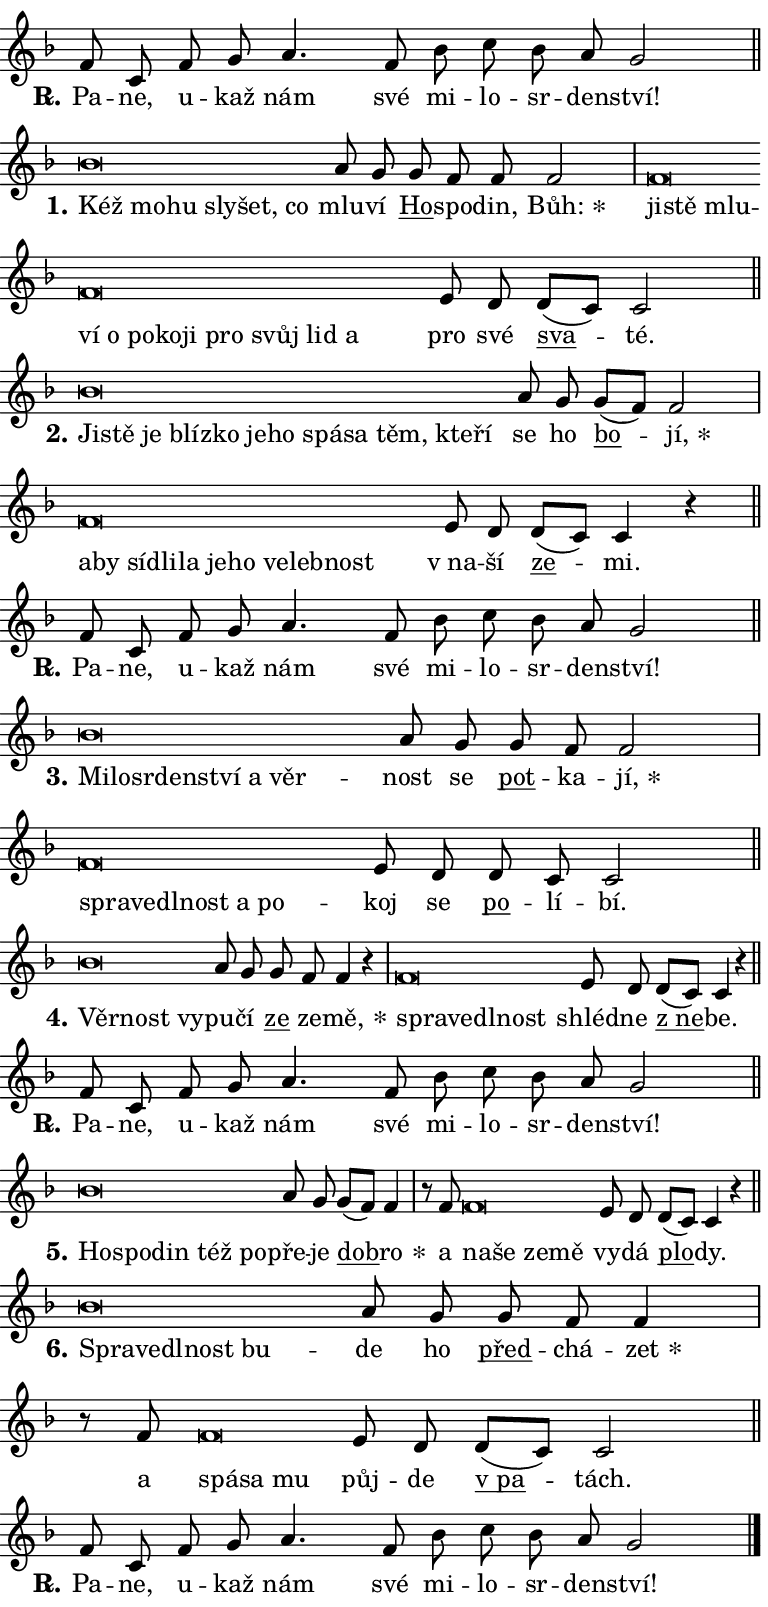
\version "2.24.0"
\header { tagline = "" }
\paper {
  indent = 0\cm
  top-margin = 0\cm
  right-margin = 0.13\cm % to fit lyric hyphens
  bottom-margin = 0\cm
  left-margin = 0\cm
  paper-width = 13\cm
  page-breaking = #ly:one-page-breaking
  system-system-spacing.basic-distance = #11
  score-system-spacing.basic-distance = #11
  ragged-last = ##f
}


%% Author: Thomas Morley
%% https://lists.gnu.org/archive/html/lilypond-user/2020-05/msg00002.html
#(define (line-position grob)
"Returns position of @var[grob} in current system:
   @code{'start}, if at first time-step
   @code{'end}, if at last time-step
   @code{'middle} otherwise
"
  (let* ((col (ly:item-get-column grob))
         (ln (ly:grob-object col 'left-neighbor))
         (rn (ly:grob-object col 'right-neighbor))
         (col-to-check-left (if (ly:grob? ln) ln col))
         (col-to-check-right (if (ly:grob? rn) rn col))
         (break-dir-left
           (and
             (ly:grob-property col-to-check-left 'non-musical #f)
             (ly:item-break-dir col-to-check-left)))
         (break-dir-right
           (and
             (ly:grob-property col-to-check-right 'non-musical #f)
             (ly:item-break-dir col-to-check-right))))
        (cond ((eqv? 1 break-dir-left) 'start)
              ((eqv? -1 break-dir-right) 'end)
              (else 'middle))))

#(define (tranparent-at-line-position vctor)
  (lambda (grob)
  "Relying on @code{line-position} select the relevant enry from @var{vctor}.
Used to determine transparency,"
    (case (line-position grob)
      ((end) (not (vector-ref vctor 0)))
      ((middle) (not (vector-ref vctor 1)))
      ((start) (not (vector-ref vctor 2))))))

noteHeadBreakVisibility =
#(define-music-function (break-visibility)(vector?)
"Makes @code{NoteHead}s transparent relying on @var{break-visibility}"
#{
  \override NoteHead.transparent =
    #(tranparent-at-line-position break-visibility)
#})

#(define delete-ledgers-for-transparent-note-heads
  (lambda (grob)
    "Reads whether a @code{NoteHead} is transparent.
If so this @code{NoteHead} is removed from @code{'note-heads} from
@var{grob}, which is supposed to be @code{LedgerLineSpanner}.
As a result ledgers are not printed for this @code{NoteHead}"
    (let* ((nhds-array (ly:grob-object grob 'note-heads))
           (nhds-list
             (if (ly:grob-array? nhds-array)
                 (ly:grob-array->list nhds-array)
                 '()))
           ;; Relies on the transparent-property being done before
           ;; Staff.LedgerLineSpanner.after-line-breaking is executed.
           ;; This is fragile ...
           (to-keep
             (remove
               (lambda (nhd)
                 (ly:grob-property nhd 'transparent #f))
               nhds-list)))
      ;; TODO find a better method to iterate over grob-arrays, similiar
      ;; to filter/remove etc for lists
      ;; For now rebuilt from scratch
      (set! (ly:grob-object grob 'note-heads)  '())
      (for-each
        (lambda (nhd)
          (ly:pointer-group-interface::add-grob grob 'note-heads nhd))
        to-keep))))

squashNotes = {
  \override NoteHead.X-extent = #'(-0.2 . 0.2)
  \override NoteHead.Y-extent = #'(-0.75 . 0)
  \override NoteHead.stencil =
    #(lambda (grob)
       (let ((pos (ly:grob-property grob 'staff-position)))
         (begin
           (if (< pos -7) (display "ERROR: Lower brevis then expected\n") (display ""))
           (if (<= pos -6) ly:text-interface::print ly:note-head::print))))
}
unSquashNotes = {
  \revert NoteHead.X-extent
  \revert NoteHead.Y-extent
  \revert NoteHead.stencil
}

hideNotes = \noteHeadBreakVisibility #begin-of-line-visible
unHideNotes = \noteHeadBreakVisibility #all-visible

% work-around for resetting accidentals
% https://lilypond.org/doc/v2.23/Documentation/notation/displaying-rhythms#unmetered-music
cadenzaMeasure = {
  \cadenzaOff
  \partial 1024 s1024
  \cadenzaOn
}

#(define-markup-command (accent layout props text) (markup?)
  "Underline accented syllable"
  (interpret-markup layout props
    #{\markup \override #'(offset . 4.3) \underline { #text }#}))

responsum = \markup \concat {
  "R" \hspace #-1.05 \path #0.1 #'((moveto 0 0.07) (lineto 0.9 0.8)) \hspace #0.05 "."
}

spaceSize = #0.6828661417322834 % exact space size for TeX Gyre Schola

\layout {
  \context {
    \Staff
    \remove "Time_signature_engraver"
    \override LedgerLineSpanner.after-line-breaking = #delete-ledgers-for-transparent-note-heads
  }
  \context {
    \Lyrics {
      \override LyricSpace.minimum-distance = \spaceSize
      \override LyricText.font-name = #"TeX Gyre Schola"
      \override LyricText.font-size = 1
      \override StanzaNumber.font-name = #"TeX Gyre Schola Bold"
      \override StanzaNumber.font-size = 1
    }
  }
  \context {
    \Score 
    \override NoteHead.text =
      #(lambda (grob) 
        (let ((pos (ly:grob-property grob 'staff-position)))
          #{\markup {
            \combine
              \halign #-0.55 \raise #(if (= pos -6) 0 0.5) \override #'(thickness . 2) \draw-line #'(3.2 . 0)
              \musicglyph "noteheads.sM1"
          }#}))
  }
}

% magnetic-lyrics.ily
%
%   written by
%     Jean Abou Samra <jean@abou-samra.fr>
%     Werner Lemberg <wl@gnu.org>
%
%   adapted by
%     Jiri Hon <jiri.hon@gmail.com>
%
% Version 2022-Apr-15

% https://www.mail-archive.com/lilypond-user@gnu.org/msg149350.html

#(define (Left_hyphen_pointer_engraver context)
   "Collect syllable-hyphen-syllable occurrences in lyrics and store
them in properties.  This engraver only looks to the left.  For
example, if the lyrics input is @code{foo -- bar}, it does the
following.

@itemize @bullet
@item
Set the @code{text} property of the @code{LyricHyphen} grob between
@q{foo} and @q{bar} to @code{foo}.

@item
Set the @code{left-hyphen} property of the @code{LyricText} grob with
text @q{foo} to the @code{LyricHyphen} grob between @q{foo} and
@q{bar}.
@end itemize

Use this auxiliary engraver in combination with the
@code{lyric-@/text::@/apply-@/magnetic-@/offset!} hook."
   (let ((hyphen #f)
         (text #f))
     (make-engraver
      (acknowledgers
       ((lyric-syllable-interface engraver grob source-engraver)
        (set! text grob)))
      (end-acknowledgers
       ((lyric-hyphen-interface engraver grob source-engraver)
        ;(when (not (grob::has-interface grob 'lyric-space-interface))
          (set! hyphen grob)));)
      ((stop-translation-timestep engraver)
       (when (and text hyphen)
         (ly:grob-set-object! text 'left-hyphen hyphen))
       (set! text #f)
       (set! hyphen #f)))))

#(define (lyric-text::apply-magnetic-offset! grob)
   "If the space between two syllables is less than the value in
property @code{LyricText@/.details@/.squash-threshold}, move the right
syllable to the left so that it gets concatenated with the left
syllable.

Use this function as a hook for
@code{LyricText@/.after-@/line-@/breaking} if the
@code{Left_@/hyphen_@/pointer_@/engraver} is active."
   (let ((hyphen (ly:grob-object grob 'left-hyphen #f)))
     (when hyphen
       (let ((left-text (ly:spanner-bound hyphen LEFT)))
         (when (grob::has-interface left-text 'lyric-syllable-interface)
           (let* ((common (ly:grob-common-refpoint grob left-text X))
                  (this-x-ext (ly:grob-extent grob common X))
                  (left-x-ext
                   (begin
                     ;; Trigger magnetism for left-text.
                     (ly:grob-property left-text 'after-line-breaking)
                     (ly:grob-extent left-text common X)))
                  ;; `delta` is the gap width between two syllables.
                  (delta (- (interval-start this-x-ext)
                            (interval-end left-x-ext)))
                  (details (ly:grob-property grob 'details))
                  (threshold (assoc-get 'squash-threshold details 0.2)))
             (when (< delta threshold)
               (let* (;; We have to manipulate the input text so that
                      ;; ligatures crossing syllable boundaries are not
                      ;; disabled.  For languages based on the Latin
                      ;; script this is essentially a beautification.
                      ;; However, for non-Western scripts it can be a
                      ;; necessity.
                      (lt (ly:grob-property left-text 'text))
                      (rt (ly:grob-property grob 'text))
                      (is-space (grob::has-interface hyphen 'lyric-space-interface))
                      (space (if is-space " " ""))
                      (extra-delta (if is-space spaceSize 0))
                      ;; Append new syllable.
                      (ltrt-space (if (and (string? lt) (string? rt))
                                (string-append lt space rt)
                                (make-concat-markup (list lt space rt))))
                      ;; Right-align `ltrt` to the right side.
                      (ltrt-space-markup (grob-interpret-markup
                               grob
                               (make-translate-markup
                                (cons (interval-length this-x-ext) 0)
                                (make-right-align-markup ltrt-space)))))
                 (begin
                   ;; Don't print `left-text`.
                   (ly:grob-set-property! left-text 'stencil #f)
                   ;; Set text and stencil (which holds all collected
                   ;; syllables so far) and shift it to the left.
                   (ly:grob-set-property! grob 'text ltrt-space)
                   (ly:grob-set-property! grob 'stencil ltrt-space-markup)
                   (ly:grob-translate-axis! grob (- (- delta extra-delta)) X))))))))))


#(define (lyric-hyphen::displace-bounds-first grob)
   ;; Make very sure this callback isn't triggered too early.
   (let ((left (ly:spanner-bound grob LEFT))
         (right (ly:spanner-bound grob RIGHT)))
     (ly:grob-property left 'after-line-breaking)
     (ly:grob-property right 'after-line-breaking)
     (ly:lyric-hyphen::print grob)))

squashThreshold = #0.4

\layout {
  \context {
    \Lyrics
    \consists #Left_hyphen_pointer_engraver
    \override LyricText.after-line-breaking =
      #lyric-text::apply-magnetic-offset!
    \override LyricHyphen.stencil = #lyric-hyphen::displace-bounds-first
    \override LyricText.details.squash-threshold = \squashThreshold
    \override LyricHyphen.minimum-distance = 0
    \override LyricHyphen.minimum-length = \squashThreshold
  }
}

squashText = \override LyricText.details.squash-threshold = 9999
unSquashText = \override LyricText.details.squash-threshold = \squashThreshold

leftText = \override LyricText.self-alignment-X = #LEFT
unLeftText = \revert LyricText.self-alignment-X

starOffset = #(lambda (grob) 
                (let ((x_offset (ly:self-alignment-interface::aligned-on-x-parent grob)))
                  (if (= x_offset 0) 0 (+ x_offset 1.2))))

star = #(define-music-function (syllable)(string?)
"Append star separator at the end of a syllable"
#{
  \once \override LyricText.X-offset = #starOffset
  \lyricmode { \markup {
    #syllable
    \override #'((font-name . "TeX Gyre Schola Bold")) \hspace #0.2 \lower #0.65 \larger "*"
  } }
#})

starAccent = #(define-music-function (syllable)(string?)
"Append star separator at the end of a syllable and make accent"
#{
  \once \override LyricText.X-offset = #starOffset
  \lyricmode { \markup {
    \accent #syllable
    \override #'((font-name . "TeX Gyre Schola Bold")) \hspace #0.2 \lower #0.65 \larger "*"
  } }
#})

breath = #(define-music-function (syllable)(string?)
"Append breathing indicator at the end of a syllable"
#{
  \lyricmode { \markup { #syllable "+" } }
#})

optionalBreath = #(define-music-function (syllable)(string?)
"Append optional breathing indicator at the end of a syllable"
#{
  \lyricmode { \markup { #syllable "(+)" } }
#})


\score {
    <<
        \new Voice = "melody" { \cadenzaOn \key f \major \relative { f'8 c f g a4. f8 \bar "" bes c bes a g2 \cadenzaMeasure \bar "||" \break } }
        \new Lyrics \lyricsto "melody" { \lyricmode { \set stanza = \responsum
Pa -- ne, u -- kaž nám své mi -- lo -- sr -- den -- ství! } }
    >>
    \layout {}
}

\score {
    <<
        \new Voice = "melody" { \cadenzaOn \key f \major \relative { \squashNotes bes'\breve*1/16 \hideNotes \breve*1/16 \bar "" \breve*1/16 \bar "" \breve*1/16 \bar "" \breve*1/16 \breve*1/16 \bar "" \unHideNotes \unSquashNotes a8 g \bar "" g f f f2 \cadenzaMeasure \bar "|" \squashNotes f\breve*1/16 \hideNotes \breve*1/16 \bar "" \breve*1/16 \bar "" \breve*1/16 \bar "" \breve*1/16 \bar "" \breve*1/16 \bar "" \breve*1/16 \bar "" \breve*1/16 \bar "" \breve*1/16 \bar "" \breve*1/16 \bar "" \breve*1/16 \breve*1/16 \bar "" \unHideNotes \unSquashNotes e8 d \bar "" d[( c)] c2 \cadenzaMeasure \bar "||" \break } }
        \new Lyrics \lyricsto "melody" { \lyricmode { \set stanza = "1."
\leftText Kéž \squashText mo -- hu sly -- šet, co \unLeftText \unSquashText mlu -- ví \markup \accent Ho -- spo -- din, \star Bůh: \leftText ji -- \squashText stě mlu -- ví o po -- ko -- ji pro svůj lid a \unLeftText \unSquashText pro své \markup \accent sva -- té. } }
    >>
    \layout {}
}

\score {
    <<
        \new Voice = "melody" { \cadenzaOn \key f \major \relative { \squashNotes bes'\breve*1/16 \hideNotes \breve*1/16 \bar "" \breve*1/16 \bar "" \breve*1/16 \bar "" \breve*1/16 \bar "" \breve*1/16 \bar "" \breve*1/16 \bar "" \breve*1/16 \bar "" \breve*1/16 \bar "" \breve*1/16 \bar "" \breve*1/16 \breve*1/16 \bar "" \unHideNotes \unSquashNotes a8 g \bar "" g[( f)] f2 \cadenzaMeasure \bar "|" \squashNotes f\breve*1/16 \hideNotes \breve*1/16 \bar "" \breve*1/16 \bar "" \breve*1/16 \bar "" \breve*1/16 \bar "" \breve*1/16 \bar "" \breve*1/16 \bar "" \breve*1/16 \bar "" \breve*1/16 \breve*1/16 \bar "" \unHideNotes \unSquashNotes e8 d \bar "" d[( c)] c4 r \cadenzaMeasure \bar "||" \break } }
        \new Lyrics \lyricsto "melody" { \lyricmode { \set stanza = "2."
\leftText Ji -- \squashText stě je blíz -- ko je -- ho spá -- sa těm, kte -- ří \unLeftText \unSquashText se ho \markup \accent bo -- \star jí, \leftText a -- \squashText by sí -- dli -- la je -- ho ve -- leb -- nost \unLeftText \unSquashText "v na" -- ší \markup \accent ze -- mi. } }
    >>
    \layout {}
}

\score {
    <<
        \new Voice = "melody" { \cadenzaOn \key f \major \relative { f'8 c f g a4. f8 \bar "" bes c bes a g2 \cadenzaMeasure \bar "||" \break } }
        \new Lyrics \lyricsto "melody" { \lyricmode { \set stanza = \responsum
Pa -- ne, u -- kaž nám své mi -- lo -- sr -- den -- ství! } }
    >>
    \layout {}
}

\score {
    <<
        \new Voice = "melody" { \cadenzaOn \key f \major \relative { \squashNotes bes'\breve*1/16 \hideNotes \breve*1/16 \bar "" \breve*1/16 \bar "" \breve*1/16 \bar "" \breve*1/16 \bar "" \breve*1/16 \breve*1/16 \bar "" \unHideNotes \unSquashNotes a8 g \bar "" g f f2 \cadenzaMeasure \bar "|" \squashNotes f\breve*1/16 \hideNotes \breve*1/16 \bar "" \breve*1/16 \bar "" \breve*1/16 \bar "" \breve*1/16 \breve*1/16 \bar "" \unHideNotes \unSquashNotes e8 d \bar "" d c c2 \cadenzaMeasure \bar "||" \break } }
        \new Lyrics \lyricsto "melody" { \lyricmode { \set stanza = "3."
\leftText Mi -- \squashText lo -- sr -- den -- ství a věr -- \unLeftText \unSquashText nost se \markup \accent pot -- ka -- \star jí, \leftText spra -- \squashText ve -- dl -- nost a po -- \unLeftText \unSquashText koj se \markup \accent po -- lí -- bí. } }
    >>
    \layout {}
}

\score {
    <<
        \new Voice = "melody" { \cadenzaOn \key f \major \relative { \squashNotes bes'\breve*1/16 \hideNotes \breve*1/16 \breve*1/16 \bar "" \unHideNotes \unSquashNotes a8 g \bar "" g f f4 r \cadenzaMeasure \bar "|" \squashNotes f\breve*1/16 \hideNotes \breve*1/16 \bar "" \breve*1/16 \breve*1/16 \bar "" \unHideNotes \unSquashNotes e8 d \bar "" d[( c)] c4 r \cadenzaMeasure \bar "||" \break } }
        \new Lyrics \lyricsto "melody" { \lyricmode { \set stanza = "4."
\leftText Věr -- \squashText nost vy -- \unLeftText \unSquashText pu -- čí \markup \accent ze ze -- \star mě, \leftText spra -- \squashText ve -- dl -- nost \unLeftText \unSquashText shléd -- ne \markup \accent "z ne" -- be. } }
    >>
    \layout {}
}

\score {
    <<
        \new Voice = "melody" { \cadenzaOn \key f \major \relative { f'8 c f g a4. f8 \bar "" bes c bes a g2 \cadenzaMeasure \bar "||" \break } }
        \new Lyrics \lyricsto "melody" { \lyricmode { \set stanza = \responsum
Pa -- ne, u -- kaž nám své mi -- lo -- sr -- den -- ství! } }
    >>
    \layout {}
}

\score {
    <<
        \new Voice = "melody" { \cadenzaOn \key f \major \relative { \squashNotes bes'\breve*1/16 \hideNotes \breve*1/16 \bar "" \breve*1/16 \bar "" \breve*1/16 \breve*1/16 \bar "" \unHideNotes \unSquashNotes a8 g \bar "" g[( f)] f4 \cadenzaMeasure \bar "|" r8 f \squashNotes f\breve*1/16 \hideNotes \breve*1/16 \bar "" \breve*1/16 \breve*1/16 \bar "" \unHideNotes \unSquashNotes e8 d \bar "" d[( c)] c4 r \cadenzaMeasure \bar "||" \break } }
        \new Lyrics \lyricsto "melody" { \lyricmode { \set stanza = "5."
\leftText Ho -- \squashText spo -- din též po -- \unLeftText \unSquashText pře -- je \markup \accent dob -- \star ro a \leftText na -- \squashText še ze -- mě \unLeftText \unSquashText vy -- dá \markup \accent plo -- dy. } }
    >>
    \layout {}
}

\score {
    <<
        \new Voice = "melody" { \cadenzaOn \key f \major \relative { \squashNotes bes'\breve*1/16 \hideNotes \breve*1/16 \bar "" \breve*1/16 \bar "" \breve*1/16 \breve*1/16 \bar "" \unHideNotes \unSquashNotes a8 g \bar "" g f f4 \cadenzaMeasure \bar "|" r8 f \squashNotes f\breve*1/16 \hideNotes \breve*1/16 \breve*1/16 \bar "" \unHideNotes \unSquashNotes e8 d \bar "" d[( c)] c2 \cadenzaMeasure \bar "||" \break } }
        \new Lyrics \lyricsto "melody" { \lyricmode { \set stanza = "6."
\leftText Spra -- \squashText ve -- dl -- nost bu -- \unLeftText \unSquashText de ho \markup \accent před -- chá -- \star zet a \leftText spá -- \squashText sa mu \unLeftText \unSquashText půj -- de \markup \accent "v pa" -- tách. } }
    >>
    \layout {}
}

\score {
    <<
        \new Voice = "melody" { \cadenzaOn \key f \major \relative { f'8 c f g a4. f8 \bar "" bes c bes a g2 \cadenzaMeasure \bar "||" \break } \bar "|." }
        \new Lyrics \lyricsto "melody" { \lyricmode { \set stanza = \responsum
Pa -- ne, u -- kaž nám své mi -- lo -- sr -- den -- ství! } }
    >>
    \layout {}
}
